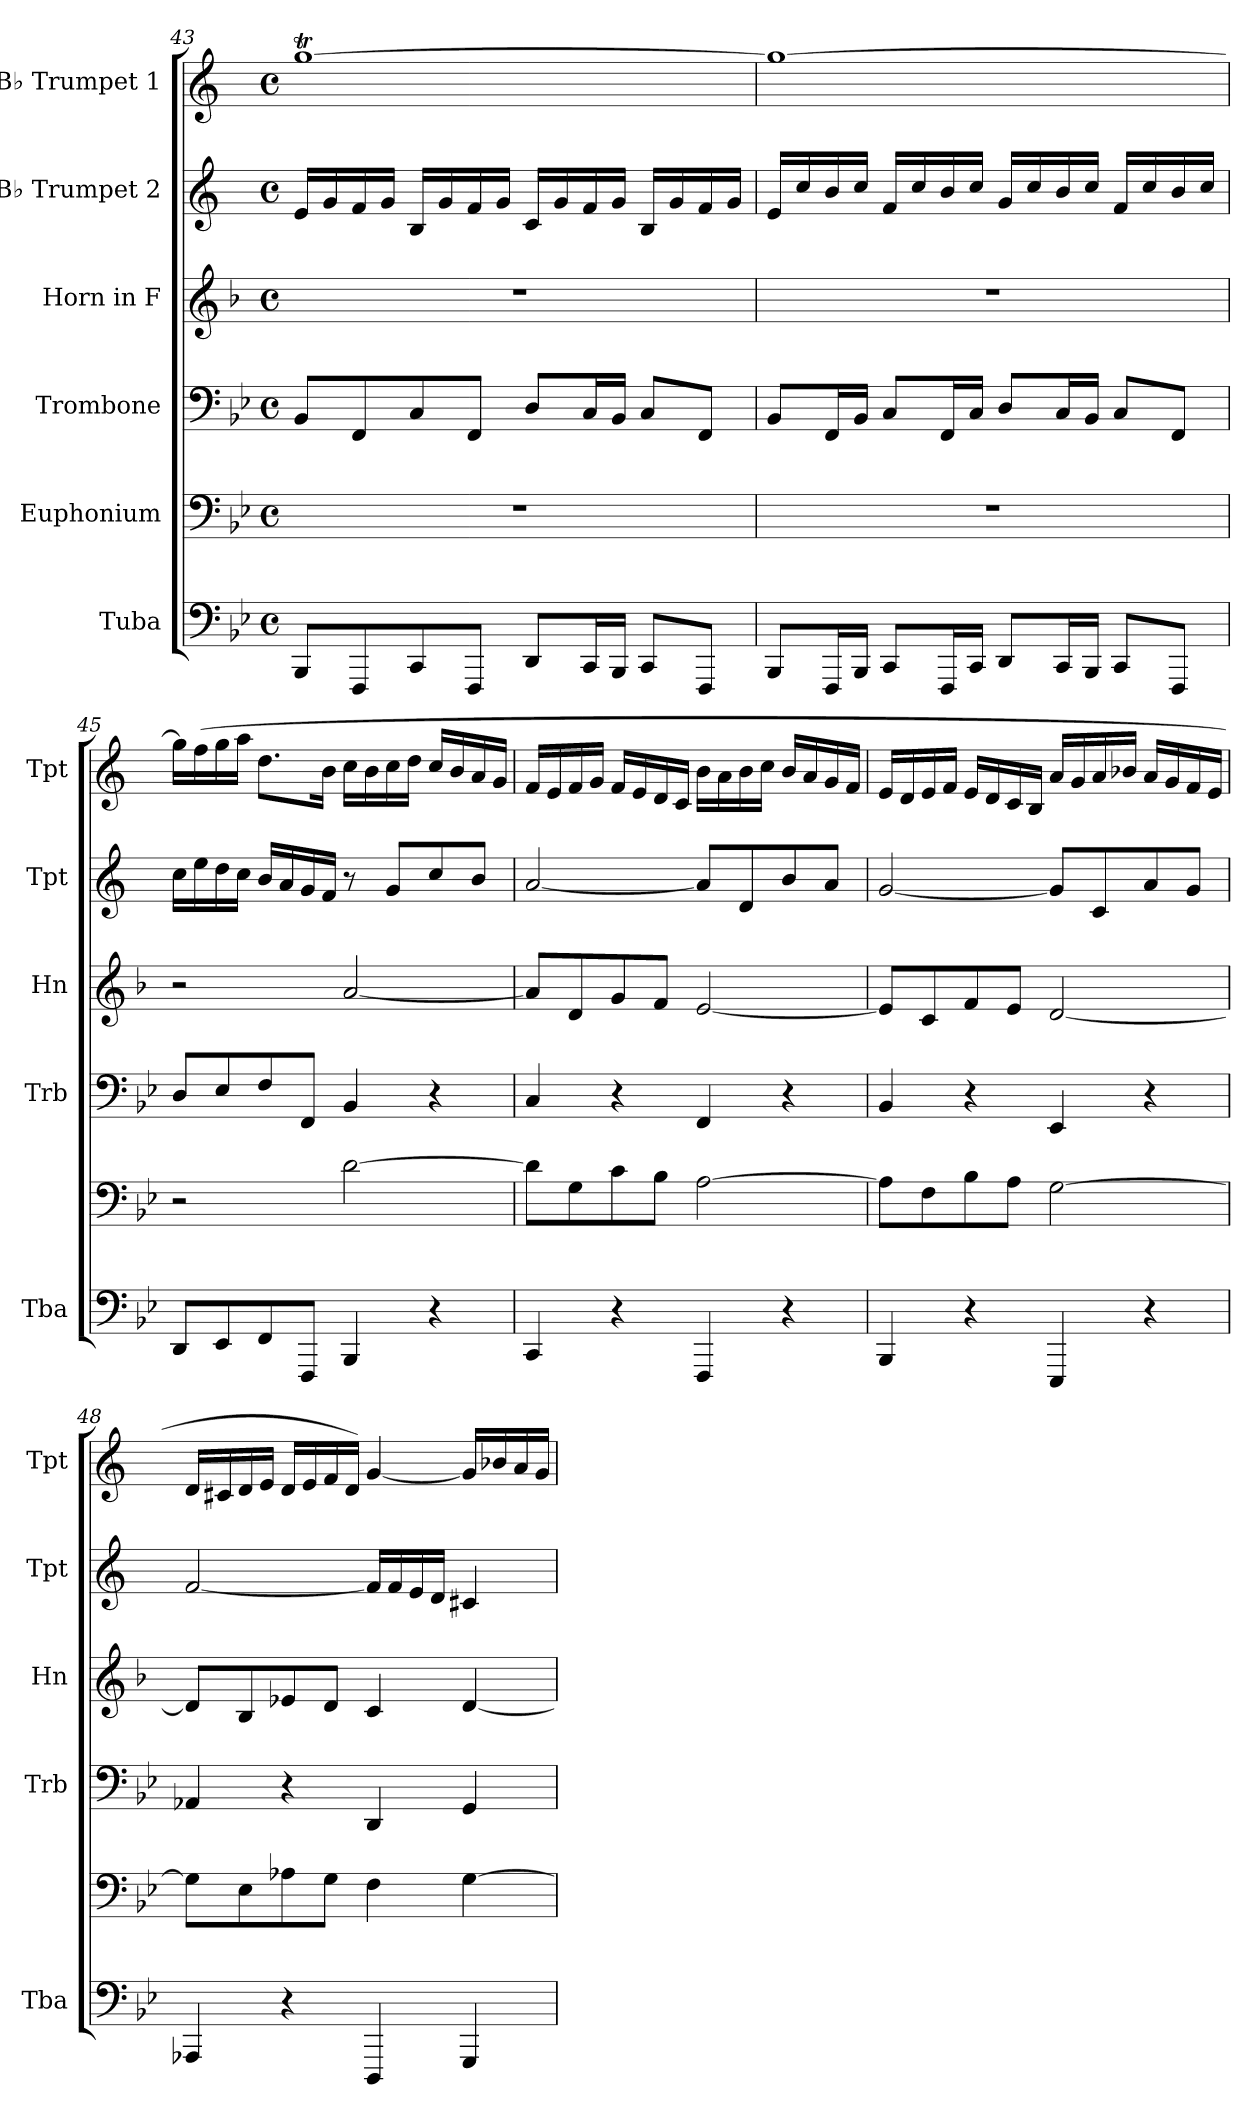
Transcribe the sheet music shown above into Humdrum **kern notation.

**kern	**kern	**kern	**kern	**kern	**kern
*part6	*part5	*part4	*part3	*part2	*part1
*staff6	*staff5	*staff4	*staff3	*staff2	*staff1
*I"Tuba	*I"Euphonium	*I"Trombone	*I"Horn in F	*I"B♭ Trumpet 2	*I"B♭ Trumpet 1
*I'Tba	*	*I'Trb	*I'Hn	*I'Tpt	*I'Tpt
*clefF4	*clefF4	*clefF4	*clefG2	*clefG2	*clefG2
*	*	*	*ITrd4c7	*ITrd1c2	*ITrd1c2
*k[b-e-]	*k[b-e-]	*k[b-e-]	*k[b-e-]	*k[b-e-]	*k[b-e-]
*M4/4	*M4/4	*M4/4	*M4/4	*M4/4	*M4/4
*met(c)	*met(c)	*met(c)	*met(c)	*met(c)	*met(c)
=43	=43	=43	=43	=43	=43
8BBB-/L	1r	8BB-/L	1r	16d/LL	[1ffT
.	.	.	.	16f/	.
8FFF/	.	8FF/	.	16e-/	.
.	.	.	.	16f/JJ	.
8CC/	.	8C/	.	16A/LL	.
.	.	.	.	16f/	.
8FFF/J	.	8FF/J	.	16e-/	.
.	.	.	.	16f/JJ	.
8DD/L	.	8D/L	.	16B-/LL	.
.	.	.	.	16f/	.
16CC/L	.	16C/L	.	16e-/	.
16BBB-/JJ	.	16BB-/JJ	.	16f/JJ	.
8CC/L	.	8C/L	.	16A/LL	.
.	.	.	.	16f/	.
8FFF/J	.	8FF/J	.	16e-/	.
.	.	.	.	16f/JJ	.
!!LO:LB:g=z
=44	=44	=44	=44	=44	=44
8BBB-/L	1r	8BB-/L	1r	16d/LL	1ff_
.	.	.	.	16b-/	.
16FFF/L	.	16FF/L	.	16a/	.
16BBB-/JJ	.	16BB-/JJ	.	16b-/JJ	.
8CC/L	.	8C/L	.	16e-/LL	.
.	.	.	.	16b-/	.
16FFF/L	.	16FF/L	.	16a/	.
16CC/JJ	.	16C/JJ	.	16b-/JJ	.
8DD/L	.	8D/L	.	16f/LL	.
.	.	.	.	16b-/	.
16CC/L	.	16C/L	.	16a/	.
16BBB-/JJ	.	16BB-/JJ	.	16b-/JJ	.
8CC/L	.	8C/L	.	16e-/LL	.
.	.	.	.	16b-/	.
8FFF/J	.	8FF/J	.	16a/	.
.	.	.	.	16b-/JJ	.
=45	=45	=45	=45	=45	=45
8DD/L	2r	8D/L	2r	16b-\LL	16ff\LL]
.	.	.	.	16dd\	(>16ee-\
8EE-/	.	8E-/	.	16cc\	16ff\
.	.	.	.	16b-\JJ	16gg\JJ
8FF/	.	8F/	.	16a/LL	8.cc\L
.	.	.	.	16g/	.
8FFF/J	.	8FF/J	.	16f/	.
.	.	.	.	16e-/JJ	16a\Jk
4BBB-/	[2d\	4BB-/	[2d/	8r	16b-\LL
.	.	.	.	.	16a\
.	.	.	.	8f/L	16b-\
.	.	.	.	.	16cc\JJ
4r	.	4r	.	8b-/	16b-/LL
.	.	.	.	.	16a/
.	.	.	.	8a/J	16g/
.	.	.	.	.	16f/JJ
!!LO:PB:g=z
=46	=46	=46	=46	=46	=46
4CC/	8d\L]	4C/	8d/L]	[2g/	16e-/LL
.	.	.	.	.	16d/
.	8G\	.	8G/	.	16e-/
.	.	.	.	.	16f/JJ
4r	8c\	4r	8c/	.	16e-/LL
.	.	.	.	.	16d/
.	8B-\J	.	8B-/J	.	16c/
.	.	.	.	.	16B-/JJ
4FFF/	[2A\	4FF/	[2A/	8g/L]	16a\LL
.	.	.	.	.	16g\
.	.	.	.	8c/	16a\
.	.	.	.	.	16b-\JJ
4r	.	4r	.	8a/	16a/LL
.	.	.	.	.	16g/
.	.	.	.	8g/J	16f/
.	.	.	.	.	16e-/JJ
=47	=47	=47	=47	=47	=47
4BBB-/	8A\L]	4BB-/	8A/L]	[2f/	16d/LL
.	.	.	.	.	16c/
.	8F\	.	8F/	.	16d/
.	.	.	.	.	16e-/JJ
4r	8B-\	4r	8B-/	.	16d/LL
.	.	.	.	.	16c/
.	8A\J	.	8A/J	.	16B-/
.	.	.	.	.	16A/JJ
4EEE-/	[2G\	4EE-/	[2G/	8f/L]	16g/LL
.	.	.	.	.	16f/
.	.	.	.	8B-/	16g/
.	.	.	.	.	16a-X/JJ
4r	.	4r	.	8g/	16g/LL
.	.	.	.	.	16f/
.	.	.	.	8f/J	16e-/
.	.	.	.	.	16d/JJ
!!LO:LB:g=z
=48	=48	=48	=48	=48	=48
4AAA-X/	8G\L]	4AA-X/	8G/L]	[2e-/	16c/LL
.	.	.	.	.	16Bn/
.	8E-\	.	8E-/	.	16c/
.	.	.	.	.	16d/JJ
4r	8A-X\	4r	8A-X/	.	16c/LL
.	.	.	.	.	16d/
.	8G\J	.	8G/J	.	16e-/
.	.	.	.	.	16c/JJ)
4DDD/	4F\	4DD/	4F/	16e-/LL]	[4f/
.	.	.	.	16e-/	.
.	.	.	.	16d/	.
.	.	.	.	16c/JJ	.
4GGG/	[4G\	4GG/	[4G/	4Bn/	16f/LL]
.	.	.	.	.	16a-X/
.	.	.	.	.	16g/
.	.	.	.	.	16f/JJ
=	=	=	=	=	=
*-	*-	*-	*-	*-	*-
